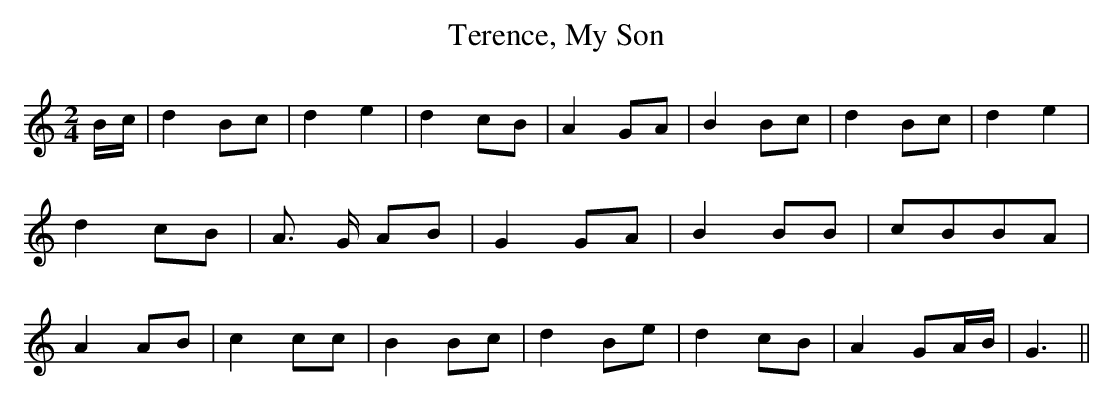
X:1
T:Terence, My Son
M:2/4
L:1/8
K:C
B/2-c/2| d2 Bc| d2 e2| d2-c-B| A2 GA| B2B-c| d2 Bc| d2 e2| d2c-B| A3/2 G/2 AB|\
 G2G-A| B2 BB|c-BB-A| A2 AB| c2 cc| B2 Bc| d2 Be| d2 cB| A2 GA/2-B/2|\
 G3||
